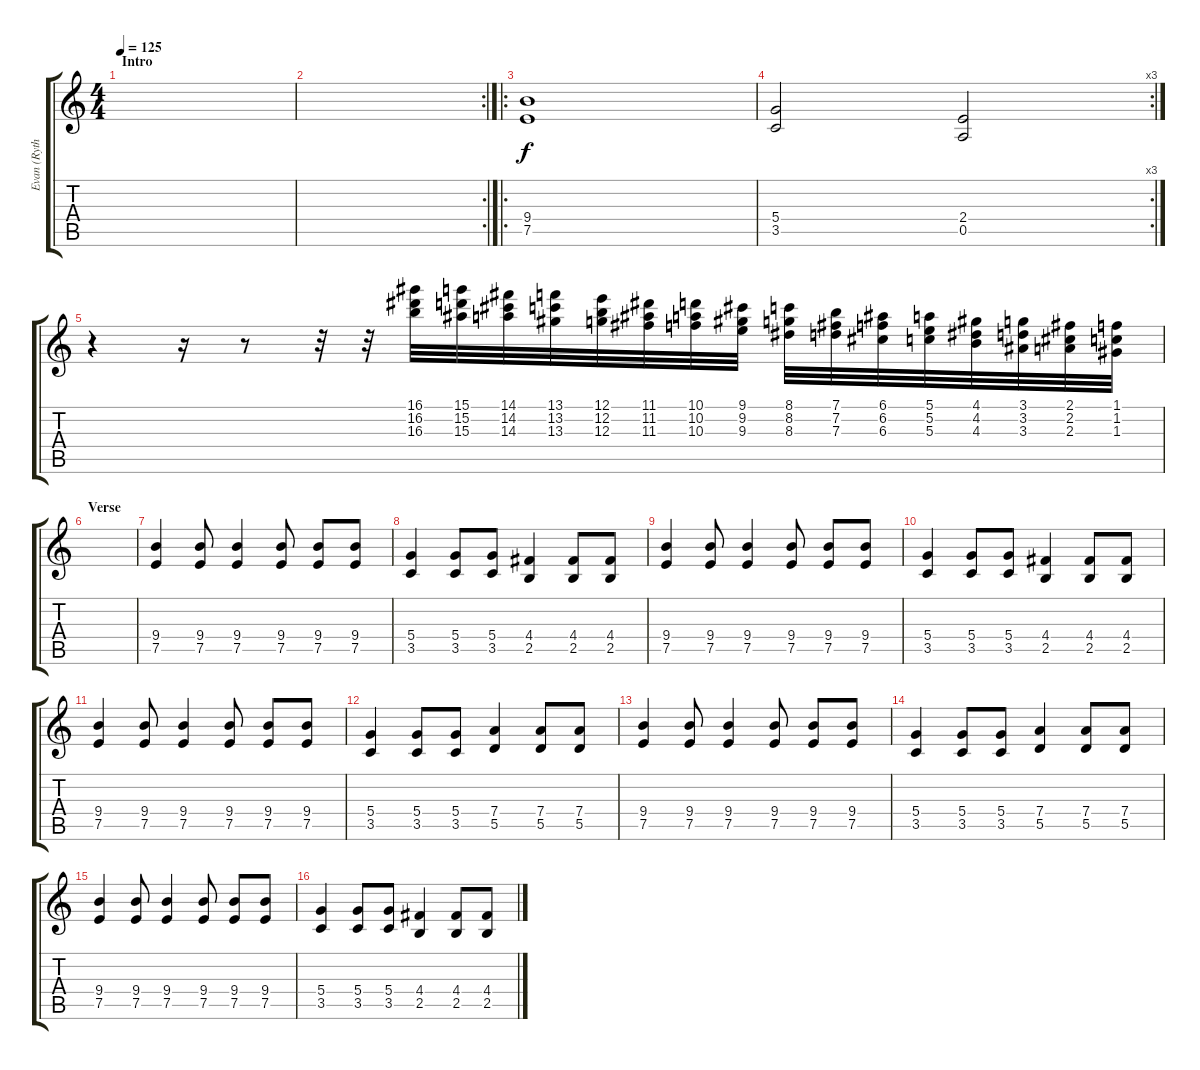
\track ("Evan (Rythm)" "Evan (Ryth") {instrument overdrivenguitar}
\staff {score tabs}
\tuning (E4 B3 G3 D3 A2 E2) {hide}
\ts (4 4)
\section ("" "Intro")
\tempo 125
\clef g2
\ks c
|
\rc 2
|
\ro
(9.4 7.5).1 |
\rc 3
(5.4 3.5).2 (2.4 0.5).2 |
r.4 r.16 r.8 r.32 r.32 (16.1 16.2 16.3).32 (15.1 15.2 15.3).32 (14.1 14.2 14.3).32 (13.1 13.2 13.3).32 (12.1 12.2 12.3).32 (11.1 11.2 11.3).32 (10.1 10.2 10.3).32 (9.1 9.2 9.3).32 (8.1 8.2 8.3).32 (7.1 7.2 7.3).32 (6.1 6.2 6.3).32 (5.1 5.2 5.3).32 (4.1 4.2 4.3).32 (3.1 3.2 3.3).32 (2.1 2.2 2.3).32 (1.1 1.2 1.3).32 |
\section ("" "Verse")
|
(9.4 7.5).4 (9.4 7.5).8 (9.4 7.5).4 (9.4 7.5).8 (9.4 7.5).8 (9.4 7.5).8 |
(5.4 3.5).4 (5.4 3.5).8 (5.4 3.5).8 (4.4 2.5).4 (4.4 2.5).8 (4.4 2.5).8 |
(9.4 7.5).4 (9.4 7.5).8 (9.4 7.5).4 (9.4 7.5).8 (9.4 7.5).8 (9.4 7.5).8 |
(5.4 3.5).4 (5.4 3.5).8 (5.4 3.5).8 (4.4 2.5).4 (4.4 2.5).8 (4.4 2.5).8 |
(9.4 7.5).4 (9.4 7.5).8 (9.4 7.5).4 (9.4 7.5).8 (9.4 7.5).8 (9.4 7.5).8 |
(5.4 3.5).4 (5.4 3.5).8 (5.4 3.5).8 (7.4 5.5).4 (7.4 5.5).8 (7.4 5.5).8 |
(9.4 7.5).4 (9.4 7.5).8 (9.4 7.5).4 (9.4 7.5).8 (9.4 7.5).8 (9.4 7.5).8 |
(5.4 3.5).4 (5.4 3.5).8 (5.4 3.5).8 (7.4 5.5).4 (7.4 5.5).8 (7.4 5.5).8 |
(9.4 7.5).4 (9.4 7.5).8 (9.4 7.5).4 (9.4 7.5).8 (9.4 7.5).8 (9.4 7.5).8 |
(5.4 3.5).4 (5.4 3.5).8 (5.4 3.5).8 (4.4 2.5).4 (4.4 2.5).8 (4.4 2.5).8
